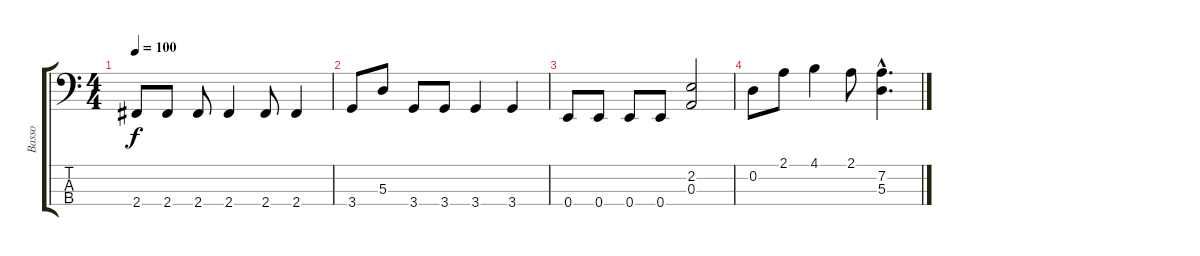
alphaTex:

\track ("Basso" "Basso") {instrument electricbassfinger}
\staff {score tabs}
\tuning (G2 D2 A1 E1) {hide}
\ts (4 4)
\tempo 100
\clef f4
\ks c
2.4.8{dy f} 2.4.8 2.4.8 2.4.4 2.4.8 2.4.4 |
3.4.8 5.3.8 3.4.8 3.4.8 3.4.4 3.4.4 |
0.4.8 0.4.8 0.4.8 0.4.8 (2.2 0.3).2 |
0.2.8 2.1.8 4.1.4 2.1.8 (7.2{hac} 5.3{hac}).4{d}
